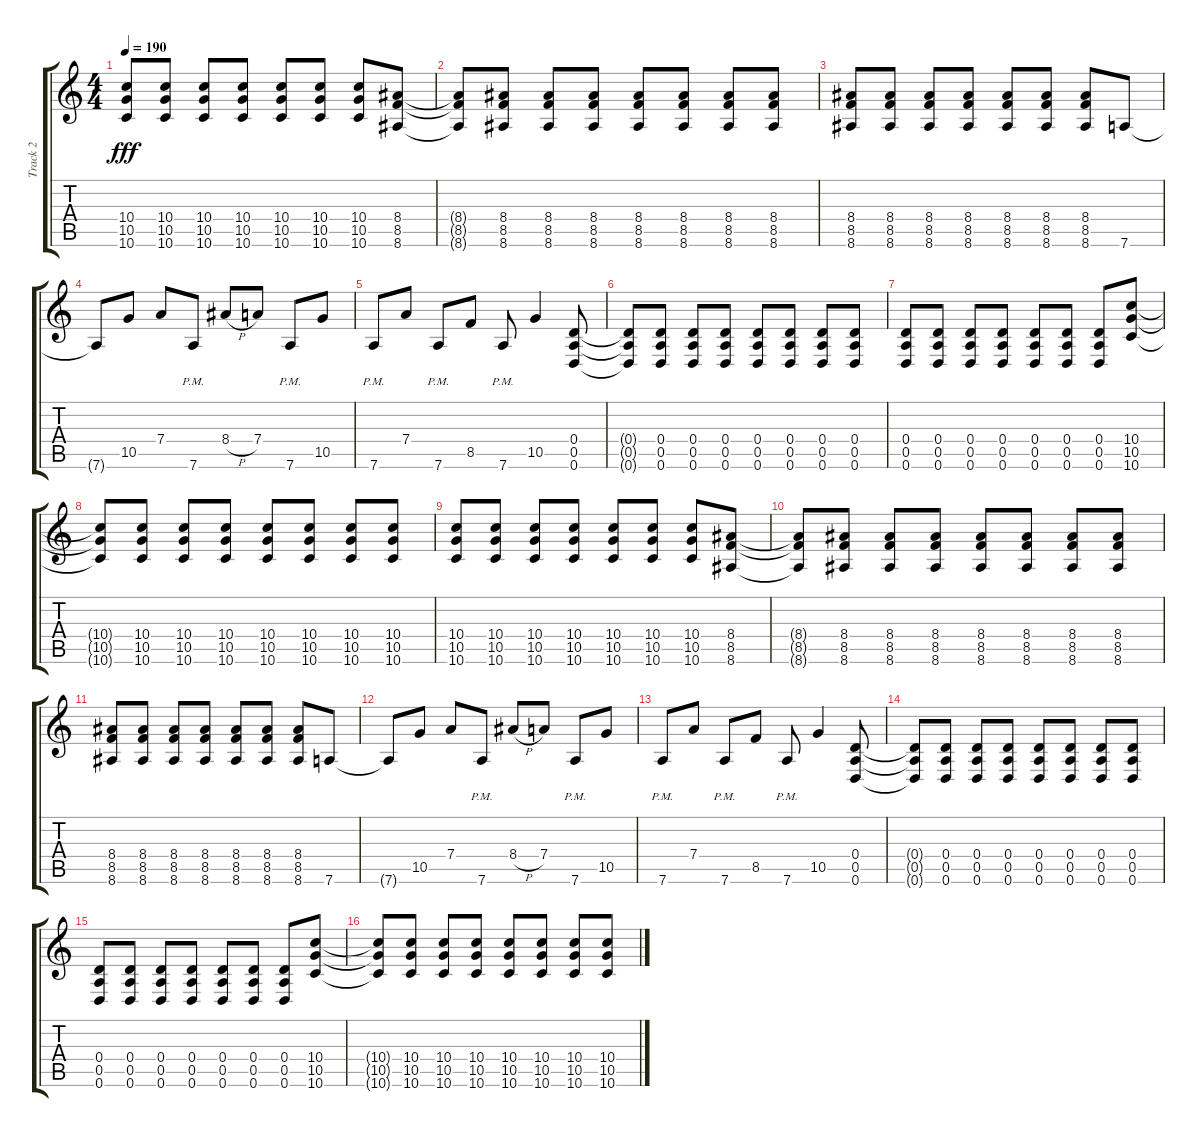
\track ("Track 2" "Track 2") {instrument distortionguitar}
\staff {score tabs}
\tuning (E4 B3 G3 D3 A2 D2) {hide}
\ts (4 4)
\tempo 190
\clef g2
\ks c
(10.4 10.5 10.6).8{dy fff} (10.4 10.5 10.6).8 (10.4 10.5 10.6).8 (10.4 10.5 10.6).8 (10.4 10.5 10.6).8 (10.4 10.5 10.6).8 (10.4 10.5 10.6).8 (8.4 8.5 8.6).8 |
(8.4{t} 8.5{t} 8.6{t}).8 (8.4 8.5 8.6).8 (8.4 8.5 8.6).8 (8.4 8.5 8.6).8 (8.4 8.5 8.6).8 (8.4 8.5 8.6).8 (8.4 8.5 8.6).8 (8.4 8.5 8.6).8 |
(8.4 8.5 8.6).8 (8.4 8.5 8.6).8 (8.4 8.5 8.6).8 (8.4 8.5 8.6).8 (8.4 8.5 8.6).8 (8.4 8.5 8.6).8 (8.4 8.5 8.6).8 7.6.8 |
7.6{t}.8 10.5.8 7.4.8 7.6{pm}.8 8.4{h}.8 7.4.8 7.6{pm}.8 10.5.8 |
7.6{pm}.8 7.4.8 7.6{pm}.8 8.5.8 7.6{pm}.8 10.5.4 (0.4 0.5 0.6).8 |
(0.4{t} 0.5{t} 0.6{t}).8 (0.4 0.5 0.6).8 (0.4 0.5 0.6).8 (0.4 0.5 0.6).8 (0.4 0.5 0.6).8 (0.4 0.5 0.6).8 (0.4 0.5 0.6).8 (0.4 0.5 0.6).8 |
(0.4 0.5 0.6).8 (0.4 0.5 0.6).8 (0.4 0.5 0.6).8 (0.4 0.5 0.6).8 (0.4 0.5 0.6).8 (0.4 0.5 0.6).8 (0.4 0.5 0.6).8 (10.4 10.5 10.6).8 |
(10.4{t} 10.5{t} 10.6{t}).8 (10.4 10.5 10.6).8 (10.4 10.5 10.6).8 (10.4 10.5 10.6).8 (10.4 10.5 10.6).8 (10.4 10.5 10.6).8 (10.4 10.5 10.6).8 (10.4 10.5 10.6).8 |
(10.4 10.5 10.6).8 (10.4 10.5 10.6).8 (10.4 10.5 10.6).8 (10.4 10.5 10.6).8 (10.4 10.5 10.6).8 (10.4 10.5 10.6).8 (10.4 10.5 10.6).8 (8.4 8.5 8.6).8 |
(8.4{t} 8.5{t} 8.6{t}).8 (8.4 8.5 8.6).8 (8.4 8.5 8.6).8 (8.4 8.5 8.6).8 (8.4 8.5 8.6).8 (8.4 8.5 8.6).8 (8.4 8.5 8.6).8 (8.4 8.5 8.6).8 |
(8.4 8.5 8.6).8 (8.4 8.5 8.6).8 (8.4 8.5 8.6).8 (8.4 8.5 8.6).8 (8.4 8.5 8.6).8 (8.4 8.5 8.6).8 (8.4 8.5 8.6).8 7.6.8 |
7.6{t}.8 10.5.8 7.4.8 7.6{pm}.8 8.4{h}.8 7.4.8 7.6{pm}.8 10.5.8 |
7.6{pm}.8 7.4.8 7.6{pm}.8 8.5.8 7.6{pm}.8 10.5.4 (0.4 0.5 0.6).8 |
(0.4{t} 0.5{t} 0.6{t}).8 (0.4 0.5 0.6).8 (0.4 0.5 0.6).8 (0.4 0.5 0.6).8 (0.4 0.5 0.6).8 (0.4 0.5 0.6).8 (0.4 0.5 0.6).8 (0.4 0.5 0.6).8 |
(0.4 0.5 0.6).8 (0.4 0.5 0.6).8 (0.4 0.5 0.6).8 (0.4 0.5 0.6).8 (0.4 0.5 0.6).8 (0.4 0.5 0.6).8 (0.4 0.5 0.6).8 (10.4 10.5 10.6).8 |
(10.4{t} 10.5{t} 10.6{t}).8 (10.4 10.5 10.6).8 (10.4 10.5 10.6).8 (10.4 10.5 10.6).8 (10.4 10.5 10.6).8 (10.4 10.5 10.6).8 (10.4 10.5 10.6).8 (10.4 10.5 10.6).8
